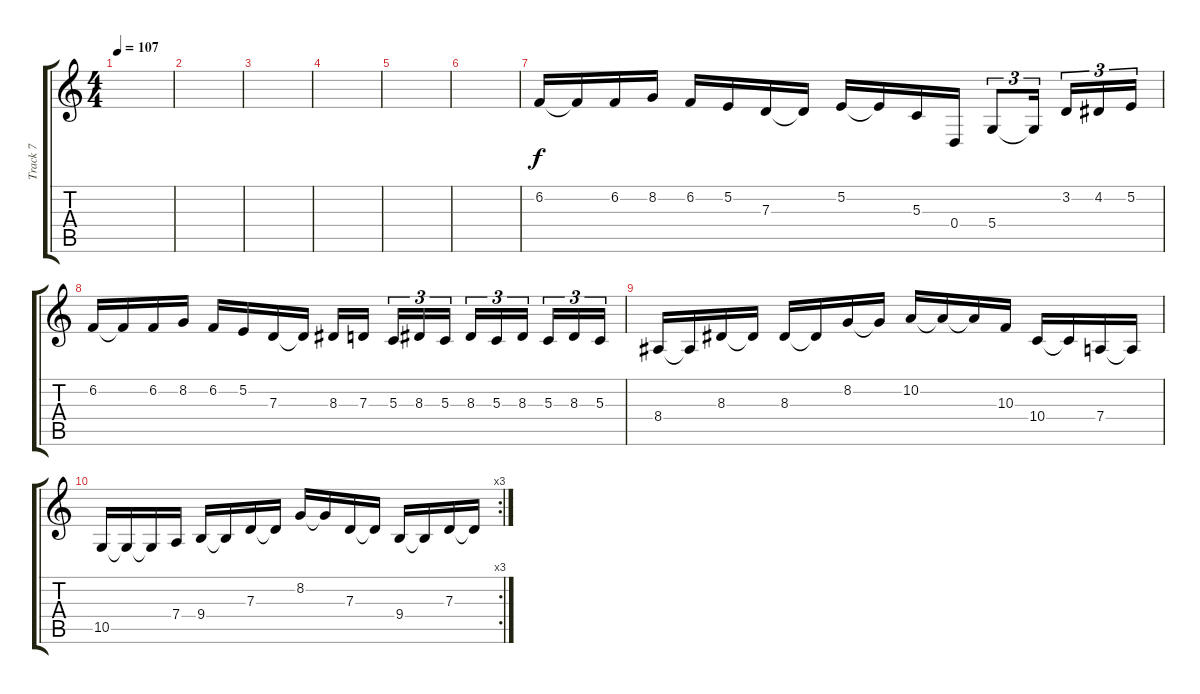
\track ("Track 7" "Track 7") {instrument vibraphone bank 2}
\staff {score tabs}
\tuning (E4 B3 G3 D3 A2 E2) {hide}
\ts (4 4)
\tempo 107
\clef g2
\ks c
|
|
|
|
|
|
6.2.16 6.2{t}.16 6.2.16 8.2.16 6.2.16 5.2.16 7.3.16 7.3{t}.16 5.2.16 5.2{t}.16 5.3.16 0.4.16 5.4.8{tu (3 2)} 5.4{t}.16{tu (3 2) beam splitsecondary} 3.2.16{tu (3 2)} 4.2.16{tu (3 2)} 5.2.16{tu (3 2)} |
6.2.16 6.2{t}.16 6.2.16 8.2.16 6.2.16 5.2.16 7.3.16 7.3{t}.16 8.3.16 7.3.16{beam splitsecondary} 5.3.16{tu (3 2)} 8.3.16{tu (3 2)} 5.3.16{tu (3 2)} 8.3.16{tu (3 2)} 5.3.16{tu (3 2)} 8.3.16{tu (3 2) beam splitsecondary} 5.3.16{tu (3 2)} 8.3.16{tu (3 2)} 5.3.16{tu (3 2)} |
8.4.16 8.4{t}.16 8.3.16 8.3{t}.16 8.3.16 8.3{t}.16 8.2.16 8.2{t}.16 10.2.16 10.2{t}.16 10.2{t}.16 10.3.16 10.4.16 10.4{t}.16 7.4.16 7.4{t}.16 |
\rc 3
10.5.16 10.5{t}.16 10.5{t}.16 7.4.16 9.4.16 9.4{t}.16 7.3.16 7.3{t}.16 8.2.16 8.2{t}.16 7.3.16 7.3{t}.16 9.4.16 9.4{t}.16 7.3.16 7.3{t}.16
